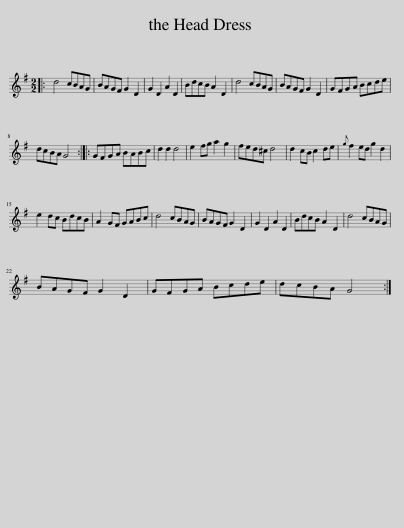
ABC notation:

X:1
L:1/8
M:2/2
I:linebreak $
K:G
V:1 treble
V:1
|: d4 cBAG | BAGF G2 D2 | G2 D2 A2 D2 | BdcB A2 D2 | d4 cBAG | %5
 BAGF G2 D2 | GFGA Bcde |$ dcBA G4 :: GFGA BABc | d2 d2 d4 | %10
 e2 fg a2 g2 | fed^c d4 | d2 cB c2 de |{g} f2 ed g2 d2 |$ e2 dc BdcB | %15
 A2 GF GABc | d4 cBAG | BAGF G2 D2 | G2 D2 A2 D2 | BdcB A2 D2 | %20
 d4 cBAG |$ BAGF G2 D2 | GFGA Bcde | dcBA G4 :| %24
